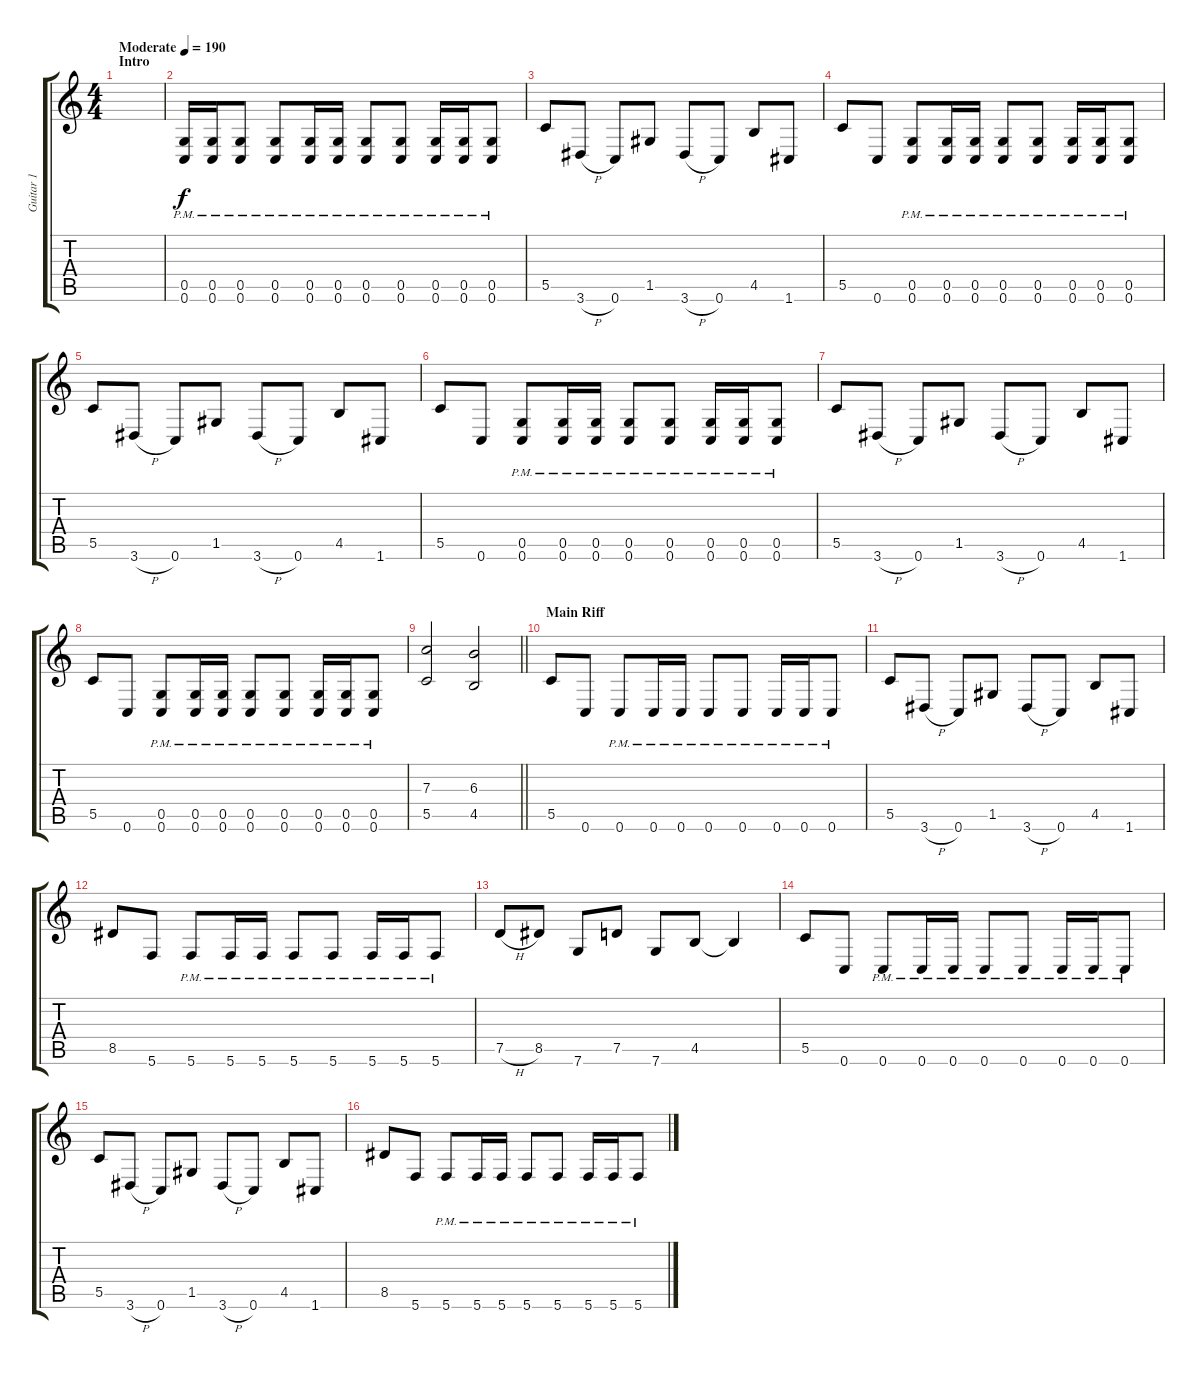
\track ("Guitar 1" "Guitar 1") {instrument distortionguitar}
\staff {score tabs}
\tuning (D4 A3 F3 C3 G2 C2) {hide}
\ts (4 4)
\section ("" "Intro")
\tempo (190 "Moderate")
\clef g2
\ks c
|
(0.5{pm} 0.6{pm}).16 (0.5{pm} 0.6{pm}).16 (0.5{pm} 0.6{pm}).8 (0.5{pm} 0.6{pm}).8 (0.5{pm} 0.6{pm}).16 (0.5{pm} 0.6{pm}).16 (0.5{pm} 0.6{pm}).8 (0.5{pm} 0.6{pm}).8 (0.5{pm} 0.6{pm}).16 (0.5{pm} 0.6{pm}).16 (0.5{pm} 0.6{pm}).8 |
5.5.8 3.6{h}.8 0.6.8 1.5.8 3.6{h}.8 0.6.8 4.5.8 1.6.8 |
5.5.8 0.6.8 (0.5{pm} 0.6{pm}).8 (0.5{pm} 0.6{pm}).16 (0.5{pm} 0.6{pm}).16 (0.5{pm} 0.6{pm}).8 (0.5{pm} 0.6{pm}).8 (0.5{pm} 0.6{pm}).16 (0.5{pm} 0.6{pm}).16 (0.5{pm} 0.6{pm}).8 |
5.5.8 3.6{h}.8 0.6.8 1.5.8 3.6{h}.8 0.6.8 4.5.8 1.6.8 |
5.5.8 0.6.8 (0.5{pm} 0.6{pm}).8 (0.5{pm} 0.6{pm}).16 (0.5{pm} 0.6{pm}).16 (0.5{pm} 0.6{pm}).8 (0.5{pm} 0.6{pm}).8 (0.5{pm} 0.6{pm}).16 (0.5{pm} 0.6{pm}).16 (0.5{pm} 0.6{pm}).8 |
5.5.8 3.6{h}.8 0.6.8 1.5.8 3.6{h}.8 0.6.8 4.5.8 1.6.8 |
5.5.8 0.6.8 (0.5{pm} 0.6{pm}).8 (0.5{pm} 0.6{pm}).16 (0.5{pm} 0.6{pm}).16 (0.5{pm} 0.6{pm}).8 (0.5{pm} 0.6{pm}).8 (0.5{pm} 0.6{pm}).16 (0.5{pm} 0.6{pm}).16 (0.5{pm} 0.6{pm}).8 |
\barLineRight lightlight
(7.3 5.5).2 (6.3 4.5).2 |
\section ("" "Main Riff")
5.5.8 0.6.8 0.6{pm}.8 0.6{pm}.16 0.6{pm}.16 0.6{pm}.8 0.6{pm}.8 0.6{pm}.16 0.6{pm}.16 0.6{pm}.8 |
5.5.8 3.6{h}.8 0.6.8 1.5.8 3.6{h}.8 0.6.8 4.5.8 1.6.8 |
8.5.8 5.6.8 5.6{pm}.8 5.6{pm}.16 5.6{pm}.16 5.6{pm}.8 5.6{pm}.8 5.6{pm}.16 5.6{pm}.16 5.6{pm}.8 |
7.5{h}.8 8.5.8 7.6.8 7.5.8 7.6.8 4.5.8 4.5{t}.4 |
5.5.8 0.6.8 0.6{pm}.8 0.6{pm}.16 0.6{pm}.16 0.6{pm}.8 0.6{pm}.8 0.6{pm}.16 0.6{pm}.16 0.6{pm}.8 |
5.5.8 3.6{h}.8 0.6.8 1.5.8 3.6{h}.8 0.6.8 4.5.8 1.6.8 |
8.5.8 5.6.8 5.6{pm}.8 5.6{pm}.16 5.6{pm}.16 5.6{pm}.8 5.6{pm}.8 5.6{pm}.16 5.6{pm}.16 5.6{pm}.8
